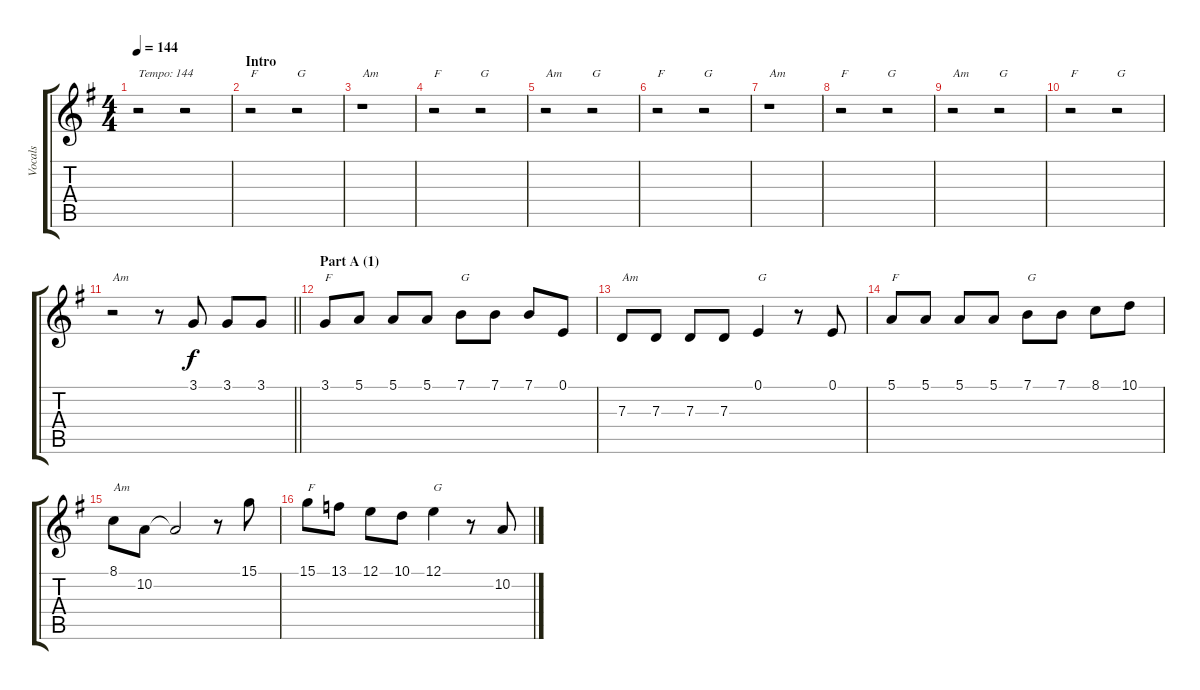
\track ("Vocals" "Vocals") {instrument trumpet}
\staff {score tabs}
\tuning (E4 B3 G3 D3 A2 E2) {hide}
\ts (4 4)
\tempo 144
\clef g2
\ks g
r.2{txt "Tempo: 144" dy f instrument trumpet} r.2 |
\section ("" "Intro")
r.2{txt "F"} r.2{txt "G"} |
r.1{txt "Am"} |
r.2{txt "F"} r.2{txt "G"} |
r.2{txt "Am"} r.2{txt "G"} |
r.2{txt "F"} r.2{txt "G"} |
r.1{txt "Am"} |
r.2{txt "F"} r.2{txt "G"} |
r.2{txt "Am"} r.2{txt "G"} |
r.2{txt "F"} r.2{txt "G"} |
\barLineRight lightlight
r.2{txt "Am"} r.8 3.1.8 3.1.8 3.1.8 |
\section ("" "Part A (1)")
3.1.8{txt "F"} 5.1.8 5.1.8 5.1.8 7.1.8{txt "G"} 7.1.8 7.1.8 0.1.8 |
7.3.8{txt "Am"} 7.3.8 7.3.8 7.3.8 0.1.4{txt "G"} r.8 0.1.8 |
5.1.8{txt "F"} 5.1.8 5.1.8 5.1.8 7.1.8{txt "G"} 7.1.8 8.1.8 10.1.8 |
8.1.8{txt "Am"} 10.2.8 10.2{t}.2 r.8 15.1.8 |
15.1.8{txt "F"} 13.1.8 12.1.8 10.1.8 12.1.4{txt "G"} r.8 10.2.8
